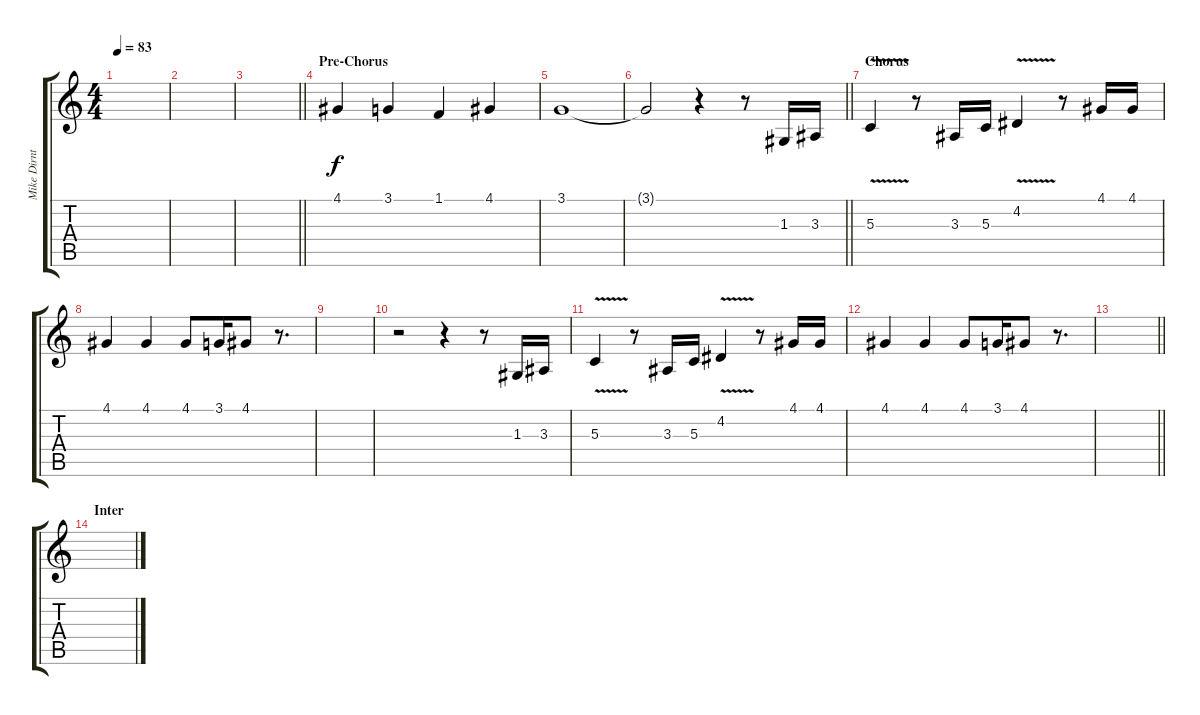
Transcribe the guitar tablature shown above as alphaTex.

\track ("Mike Dirnt [Backup Vocals]" "Mike Dirnt") {instrument harmonica}
\staff {score tabs}
\tuning (E4 B3 G3 D3 A2 E2) {hide}
\ts (4 4)
\tempo 83
\clef g2
\ks c
|
|
\barLineRight lightlight
|
\section ("" "Pre-Chorus")
4.1.4 3.1.4 1.1.4 4.1.4 |
3.1.1 |
\barLineRight lightlight
3.1{t}.2 r.4 r.8 1.3.16 3.3.16 |
\section ("" "Chorus")
5.3{v}.4 r.8 3.3.16 5.3.16 4.2{v}.4 r.8 4.1.16 4.1.16 |
4.1.4 4.1.4 4.1.8 3.1.16 4.1.8 r.8{d} |
|
r.2 r.4 r.8 1.3.16 3.3.16 |
5.3{v}.4 r.8 3.3.16 5.3.16 4.2{v}.4 r.8 4.1.16 4.1.16 |
4.1.4 4.1.4 4.1.8 3.1.16 4.1.8 r.8{d} |
\barLineRight lightlight
|
\section ("" "Inter")
